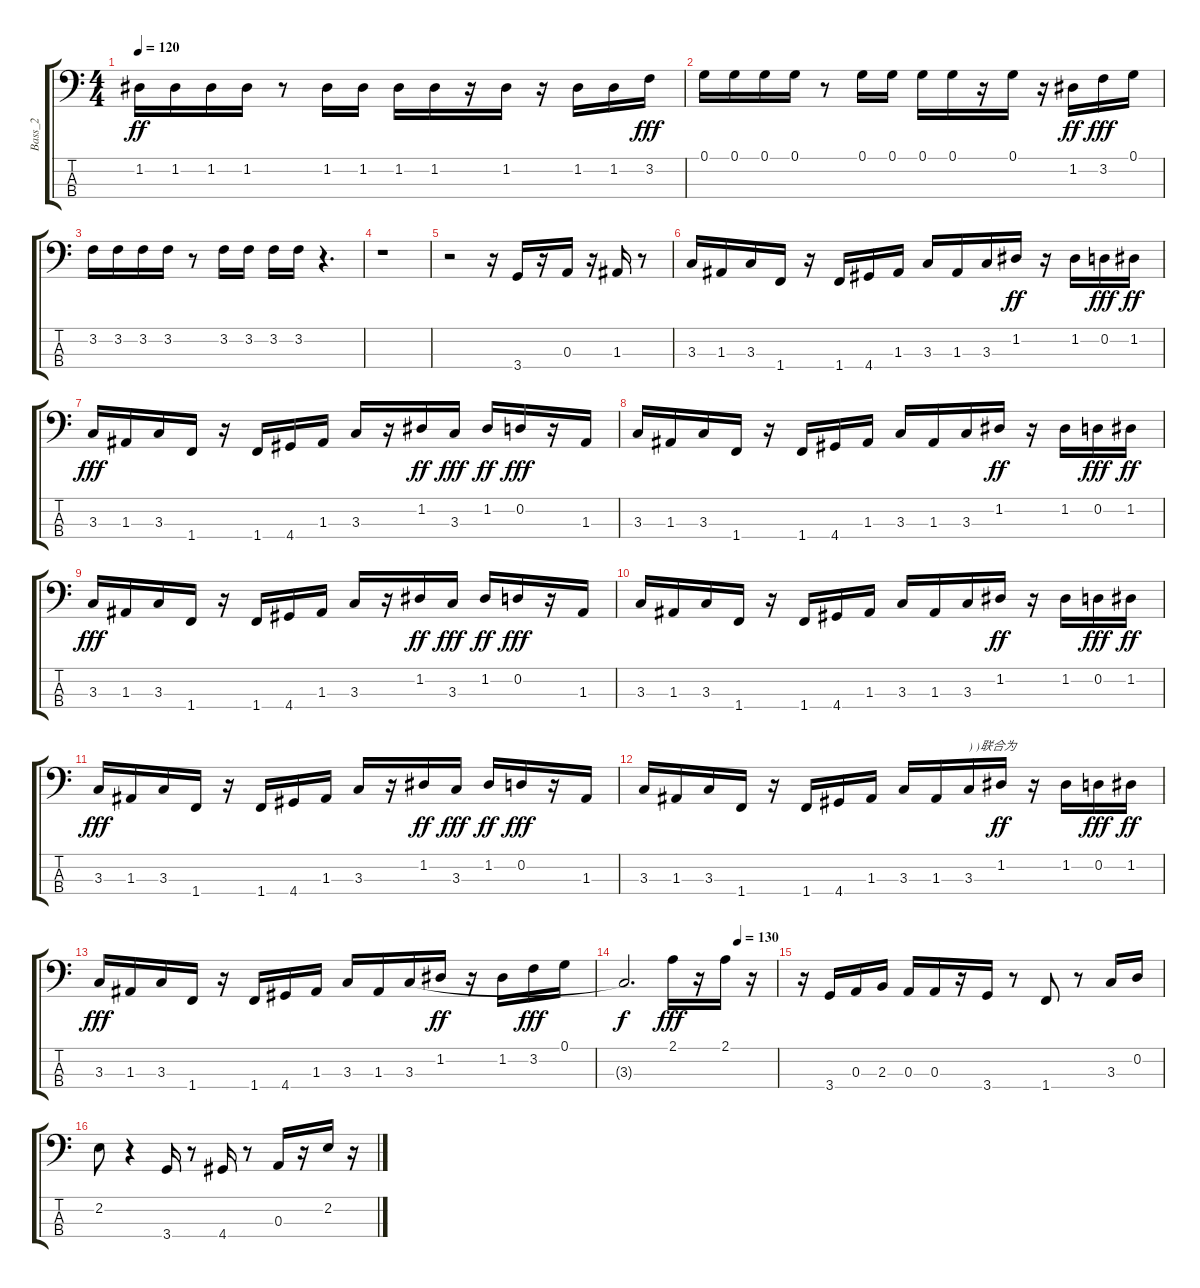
\track ("Bass_2" "Bass_2") {instrument electricbassfinger}
\staff {score tabs}
\tuning (G2 D2 A1 E1) {hide}
\ts (4 4)
\tempo 120
\clef f4
\ks c
1.2.16{dy ff} 1.2.16 1.2.16 1.2.16 r.8 1.2.16 1.2.16 1.2.16 1.2.16 r.16 1.2.16 r.16 1.2.16 1.2.16 3.2.16{dy fff} |
0.1.16 0.1.16 0.1.16 0.1.16 r.8 0.1.16 0.1.16 0.1.16 0.1.16 r.16 0.1.16 r.16 1.2.16{dy ff} 3.2.16{dy fff} 0.1.16 |
3.2.16 3.2.16 3.2.16 3.2.16 r.8 3.2.16 3.2.16 3.2.16 3.2.16 r.4{d} |
r.1 |
r.2 r.16 3.4.16 r.16 0.3.16 r.16 1.3.16 r.8 |
3.3.16 1.3.16 3.3.16 1.4.16 r.16 1.4.16 4.4.16 1.3.16 3.3.16 1.3.16 3.3.16 1.2.16{dy ff} r.16 1.2.16 0.2.16{dy fff} 1.2.16{dy ff} |
3.3.16{dy fff} 1.3.16 3.3.16 1.4.16 r.16 1.4.16 4.4.16 1.3.16 3.3.16 r.16 1.2.16{dy ff} 3.3.16{dy fff} 1.2.16{dy ff} 0.2.16{dy fff} r.16 1.3.16 |
3.3.16 1.3.16 3.3.16 1.4.16 r.16 1.4.16 4.4.16 1.3.16 3.3.16 1.3.16 3.3.16 1.2.16{dy ff} r.16 1.2.16 0.2.16{dy fff} 1.2.16{dy ff} |
3.3.16{dy fff} 1.3.16 3.3.16 1.4.16 r.16 1.4.16 4.4.16 1.3.16 3.3.16 r.16 1.2.16{dy ff} 3.3.16{dy fff} 1.2.16{dy ff} 0.2.16{dy fff} r.16 1.3.16 |
3.3.16 1.3.16 3.3.16 1.4.16 r.16 1.4.16 4.4.16 1.3.16 3.3.16 1.3.16 3.3.16 1.2.16{dy ff} r.16 1.2.16 0.2.16{dy fff} 1.2.16{dy ff} |
3.3.16{dy fff} 1.3.16 3.3.16 1.4.16 r.16 1.4.16 4.4.16 1.3.16 3.3.16 r.16 1.2.16{dy ff} 3.3.16{dy fff} 1.2.16{dy ff} 0.2.16{dy fff} r.16 1.3.16 |
3.3.16 1.3.16 3.3.16 1.4.16 r.16 1.4.16 4.4.16 1.3.16 3.3.16 1.3.16 3.3.16{txt ") )联合为"} 1.2.16{dy ff} r.16 1.2.16 0.2.16{dy fff} 1.2.16{dy ff} |
3.3.16{dy fff} 1.3.16 3.3.16 1.4.16 r.16 1.4.16 4.4.16 1.3.16 3.3.16 1.3.16 3.3.16 1.2.16{dy ff} r.16 1.2.16 3.2.16{dy fff} 0.1.16 |
\tempo (130 0.75)
3.3{t}.2{d dy f} 2.1.16{dy fff} r.16 2.1.16 r.16 |
r.16 3.4.16 0.3.16 2.3.16 0.3.16 0.3.16 r.16 3.4.16 r.8 1.4.8 r.8 3.3.16 0.2.16 |
2.2.8 r.4 3.4.16 r.8 4.4.16 r.8 0.3.16 r.16 2.2.16 r.16
